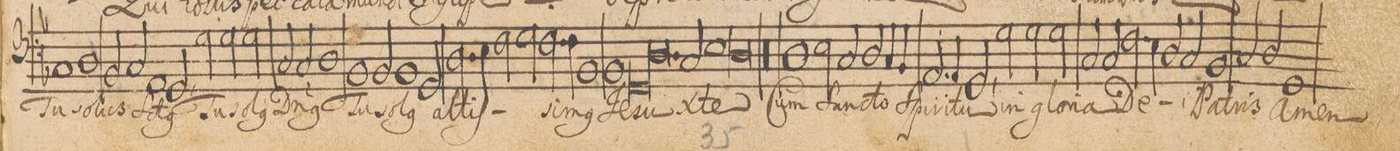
**kern	**text
*I"BASSVS.	*
*clefF4	*
*k[b-]	*
*met(c|)	*
*M2/1	*
1C/	Tu
1D\	so-
=71-	=71-
2BB-/	-lus
2C/	.
1AA/	S(an)-
=72-	=72-
2GG,</	-ct(us)
2G\	Tu
2G\	so-
2G\	-l(us)
=73-	=73-
2C/	D(o-
2C/	-mi)-
1D\	-n(us)
=74-	=74-
1BB-/	Tu
2BB-/	so-
1BB-/	-l(us)
=75-	=75-
2GG/	al-
2.D\	-tiſ-
4E\	.
=76-	=76-
2F\	.
2G\	.
2.F\	.
4F\	-si-
=77-	=77-
1BB-/	-m(us)
1BB-/	Je-
=78-	=78-
*lig	*
1GG/	-su
1.D\	.
*Xlig	*
=79-	=79-
2C/	.
1E\	X-
=80-	=80-
0D\	-te
=81-	=81-
00r	.
=82-	=82-
=83-	=83-
1D\	Cum
2E\	San-
2C/	.
=84-	=84-
2D/	-cto
4C/	.
4BB-/	.
2.AA/	Spi-
4AA/	-ri-
=85-	=85-
2GG,</	-tu
2G\	in
2G\	glo-
2G\	-ri-
=86-	=86-
2C/	-a
2C/	De-
2.F\	.
4E\	.
=87-	=87-
2D/	.
2C/	-i
1BB-/	Pa-
=88-	=88-
2C/	-tris
2D/	A-
1GG/	-men
=89-	=89-
*-	*-
